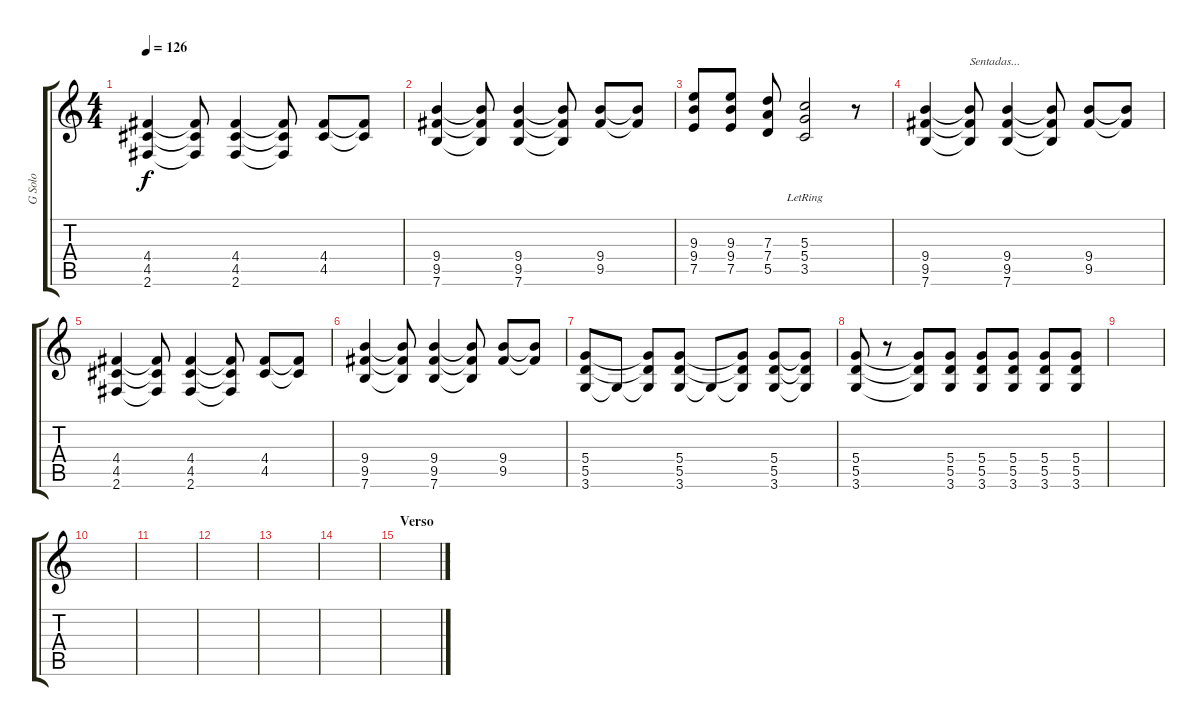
\track ("G Solo" "G Solo") {instrument overdrivenguitar}
\staff {score tabs}
\tuning (E4 B3 G3 D3 A2 E2) {hide}
\ts (4 4)
\tempo 126
\clef g2
\ks c
(4.4 4.5 2.6).4{dy f} (4.4{t} 4.5{t} 2.6{t}).8 (4.4 4.5 2.6).4 (4.4{t} 4.5{t} 2.6{t}).8 (4.4 4.5).8 (4.4{t} 4.5{t}).8 |
(9.4 9.5 7.6).4 (9.4{t} 9.5{t} 7.6{t}).8 (9.4 9.5 7.6).4 (9.4{t} 9.5{t} 7.6{t}).8 (9.4 9.5).8 (9.4{t} 9.5{t}).8 |
(9.3 9.4 7.5).8 (9.3 9.4 7.5).8 (7.3 7.4 5.5).8 (5.3{lr} 5.4{lr} 3.5{lr}).2 r.8 |
(9.4 9.5 7.6).4 (9.4{t} 9.5{t} 7.6{t}).8{txt "Sentadas..."} (9.4 9.5 7.6).4 (9.4{t} 9.5{t} 7.6{t}).8 (9.4 9.5).8 (9.4{t} 9.5{t}).8 |
(4.4 4.5 2.6).4 (4.4{t} 4.5{t} 2.6{t}).8 (4.4 4.5 2.6).4 (4.4{t} 4.5{t} 2.6{t}).8 (4.4 4.5).8 (4.4{t} 4.5{t}).8 |
(9.4 9.5 7.6).4 (9.4{t} 9.5{t} 7.6{t}).8 (9.4 9.5 7.6).4 (9.4{t} 9.5{t} 7.6{t}).8 (9.4 9.5).8 (9.4{t} 9.5{t}).8 |
(5.4 5.5 3.6).8 3.6{t}.8 (5.4{t} 5.5{t} 3.6{t}).8 (5.4 5.5 3.6).8 3.6{t}.8 (5.4{t} 5.5{t} 3.6{t}).8 (5.4 5.5 3.6).8 (5.4{t} 5.5{t} 3.6{t}).8 |
(5.4 5.5 3.6).8 r.8 (5.4{t} 5.5{t} 3.6{t}).8 (5.4 5.5 3.6).8 (5.4 5.5 3.6).8 (5.4 5.5 3.6).8 (5.4 5.5 3.6).8 (5.4 5.5 3.6).8 |
|
|
|
|
|
|
\section ("" "Verso ")
